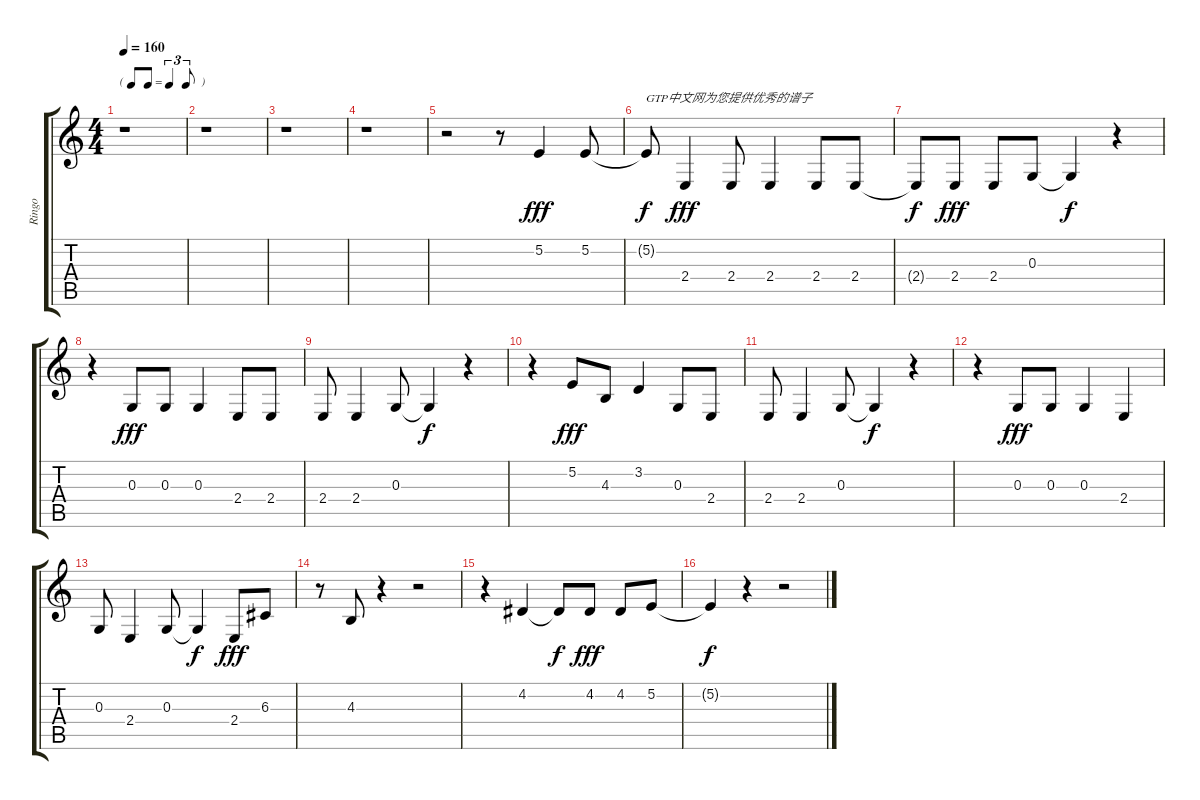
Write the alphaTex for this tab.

\track ("Ringo" "Ringo") {instrument altosax}
\staff {score tabs}
\tuning (E4 B3 G3 D3 A2 E2) {hide}
\ts (4 4)
\tf triplet8th
\tempo 160
\clef g2
\ks c
r.1{dy fff instrument altosax} |
r.1 |
r.1 |
r.1 |
r.2 r.8 5.2.4 5.2.8 |
5.2{t}.8{txt "GTP中文网为您提供优秀的谱子" dy f} 2.4.4{dy fff} 2.4.8 2.4.4 2.4.8 2.4.8 |
2.4{t}.8{dy f} 2.4.8{dy fff} 2.4.8 0.3.8 0.3{t}.4{dy f} r.4 |
r.4 0.3.8{dy fff} 0.3.8 0.3.4 2.4.8 2.4.8 |
2.4.8 2.4.4 0.3.8 0.3{t}.4{dy f} r.4 |
r.4 5.2.8{dy fff} 4.3.8 3.2.4 0.3.8 2.4.8 |
2.4.8 2.4.4 0.3.8 0.3{t}.4{dy f} r.4 |
r.4 0.3.8{dy fff} 0.3.8 0.3.4 2.4.4 |
0.3.8 2.4.4 0.3.8 0.3{t}.4{dy f} 2.4.8{dy fff} 6.3.8 |
r.8 4.3.8 r.4 r.2 |
r.4 4.2.4 4.2{t}.8{dy f} 4.2.8{dy fff} 4.2.8 5.2.8 |
5.2{t}.4{dy f} r.4 r.2
